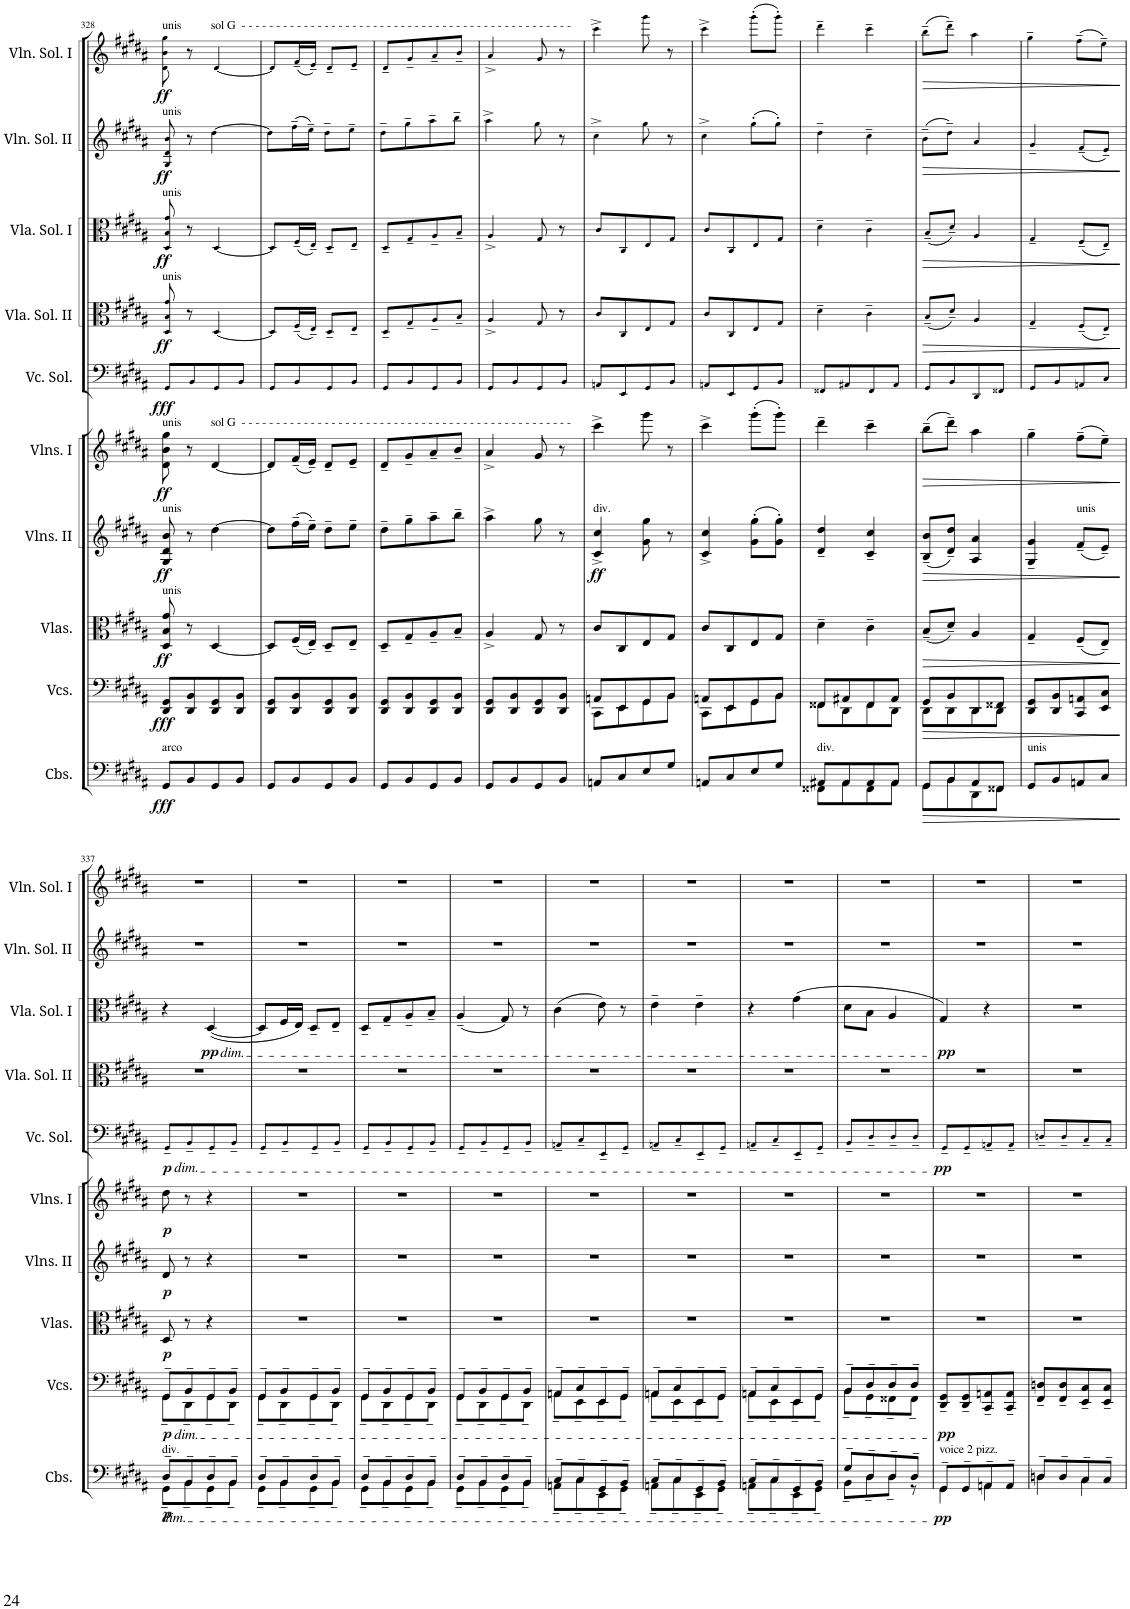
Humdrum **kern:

**kern	**dynam	**kern	**dynam	**kern	**dynam	**kern	**dynam	**kern	**dynam	**kern	**dynam	**kern	**dynam	**kern	**dynam	**kern	**dynam	**kern	**dynam
*part10	*part10	*part9	*part9	*part8	*part8	*part7	*part7	*part6	*part6	*part5	*part5	*part4	*part4	*part3	*part3	*part2	*part2	*part1	*part1
*staff10	*staff10	*staff9	*staff9	*staff8	*staff8	*staff7	*staff7	*staff6	*staff6	*staff5	*staff5	*staff4	*staff4	*staff3	*staff3	*staff2	*staff2	*staff1	*staff1
*I"Contrabasses	*	*I"Violoncellos	*	*I"Violas	*	*I"Violins II	*	*I"Violins I	*	*I"Violoncello Solo	*	*I"Viola Solo II	*	*I"Viola Solo I	*	*I"Violin Solo II	*	*I"Violin Solo I	*
*I'Cbs.	*	*I'Vcs.	*	*I'Vlas.	*	*I'Vlns. II	*	*I'Vlns. I	*	*I'Vc. Sol.	*	*I'Vla. Sol. II	*	*I'Vla. Sol. I	*	*I'Vln. Sol. II	*	*I'Vln. Sol. I	*
!!LO:PB:g=z
*clefF4	*	*clefF4	*	*clefC3	*	*clefG2	*	*clefG2	*	*clefF4	*	*clefC3	*	*clefC3	*	*clefG2	*	*clefG2	*
*Trd7c12	*	*	*	*	*	*	*	*	*	*	*	*	*	*	*	*	*	*	*
*k[f#c#g#d#a#]	*	*k[f#c#g#d#a#]	*	*k[f#c#g#d#a#]	*	*k[f#c#g#d#a#]	*	*k[f#c#g#d#a#]	*	*k[f#c#g#d#a#]	*	*k[f#c#g#d#a#]	*	*k[f#c#g#d#a#]	*	*k[f#c#g#d#a#]	*	*k[f#c#g#d#a#]	*
*M2/4	*	*M2/4	*	*M2/4	*	*M2/4	*	*M2/4	*	*M2/4	*	*M2/4	*	*M2/4	*	*M2/4	*	*M2/4	*
=328	=328	=328	=328	=328	=328	=328	=328	=328	=328	=328	=328	=328	=328	=328	=328	=328	=328	=328	=328
!	!	!	!	!	!	!	!	!	!	!	!	!	!	!	!	!	!	!LO:TX:a:t=unis	!
!	!	!	!	!	!	!	!	!	!	!	!	!	!	!	!	!LO:TX:a:t=unis	!	!	!
!	!	!	!	!	!	!	!	!	!	!	!	!	!	!LO:TX:a:t=unis	!	!	!	!	!
!	!	!	!	!	!	!	!	!	!	!	!	!LO:TX:a:t=unis	!	!	!	!	!	!	!
!	!	!	!	!	!	!	!	!LO:TX:a:t=unis	!	!	!	!	!	!	!	!	!	!	!
!	!	!	!	!	!	!LO:TX:a:t=unis	!	!	!	!	!	!	!	!	!	!	!	!	!
!	!	!	!	!LO:TX:a:t=unis	!	!	!	!	!	!	!	!	!	!	!	!	!	!	!
!LO:TX:a:t=arco	!	!	!	!	!	!	!	!	!	!	!	!	!	!	!	!	!	!	!
!	!LO:DY:b	!	!LO:DY:b	!	!LO:DY:b	!	!LO:DY:b	!	!LO:DY:b	!	!LO:DY:b	!	!LO:DY:b	!	!LO:DY:b	!	!LO:DY:b	!	!LO:DY:b
8GG#/L	fff	8DD#/ 8GG#/L	fff	8D#/ 8B/ 8g#/	ff	8G#/ 8d#/ 8b/	ff	8d#\ 8b\ 8gg#\	ff	8GG#/L	fff	8D#/ 8B/ 8g#/	ff	8D#/ 8B/ 8g#/	ff	8G#/ 8d#/ 8b/	ff	8d#\ 8b\ 8gg#\	ff
8BB/	.	8DD#/ 8BB/	.	8r	.	8r	.	8r	.	8BB/	.	8r	.	8r	.	8r	.	8r	.
!	!	!	!	!	!	!	!	!	!	!	!	!	!	!	!	!	!	!LO:TX:a:t=sol G  - - - - - - - - - - - - - - - - - - - - - - - - - - - - - - - - - - - - - - - - - - - - - - - -	!
!	!	!	!	!	!	!	!	!LO:TX:a:t=sol G  - - - - - - - - - - - - - - - - - - - - - - - - - - - - - - - - - - - - - - - - - - - - - - - -	!	!	!	!	!	!	!	!	!	!	!
8GG#/	.	8DD#/ 8GG#/	.	[4D#/	.	[4dd#\	.	[4d#/	.	8GG#/	.	4D#/	.	4D#/	.	4dd#\	.	4d#/	.
8BB/J	.	8DD#/ 8BB/J	.	.	.	.	.	.	.	8BB/J	.	.	.	.	.	.	.	.	.
=329	=329	=329	=329	=329	=329	=329	=329	=329	=329	=329	=329	=329	=329	=329	=329	=329	=329	=329	=329
8GG#/L	.	8DD#/ 8GG#/L	.	8D#/L]	.	8dd#\L]	.	8d#/L]	.	8GG#/L	.	8D#/L	.	8D#/L	.	8dd#\L	.	8d#/L	.
8BB/	.	8DD#/ 8BB/	.	(16F#~/L	.	(16ff#~\L	.	(16f#~/L	.	8BB/	.	(16F#~/L	.	(16F#~/L	.	(16ff#~\L	.	(16f#~/L	.
.	.	.	.	16E~/JJ)	.	16ee~\JJ)	.	16e~/JJ)	.	.	.	16E~/JJ)	.	16E~/JJ)	.	16ee~\JJ)	.	16e~/JJ)	.
8GG#/	.	8DD#/ 8GG#/	.	8D#~/L	.	8dd#~\L	.	8d#~/L	.	8GG#/	.	8D#~/L	.	8D#~/L	.	8dd#~\L	.	8d#~/L	.
8BB/J	.	8DD#/ 8BB/J	.	8E~/J	.	8ee~\J	.	8e~/J	.	8BB/J	.	8E~/J	.	8E~/J	.	8ee~\J	.	8e~/J	.
=330	=330	=330	=330	=330	=330	=330	=330	=330	=330	=330	=330	=330	=330	=330	=330	=330	=330	=330	=330
8GG#/L	.	8DD#/ 8GG#/L	.	8D#~/L	.	8dd#~\L	.	8d#~/L	.	8GG#/L	.	8D#~/L	.	8D#~/L	.	8dd#~\L	.	8d#~/L	.
8BB/	.	8DD#/ 8BB/	.	8G#~/	.	8gg#~\	.	8g#~/	.	8BB/	.	8G#~/	.	8G#~/	.	8gg#~\	.	8g#~/	.
8GG#/	.	8DD#/ 8GG#/	.	8A#~/	.	8aa#~\	.	8a#~/	.	8GG#/	.	8A#~/	.	8A#~/	.	8aa#~\	.	8a#~/	.
8BB/J	.	8DD#/ 8BB/J	.	8B~/J	.	8bb~\J	.	8b~/J	.	8BB/J	.	8B~/J	.	8B~/J	.	8bb~\J	.	8b~/J	.
=331	=331	=331	=331	=331	=331	=331	=331	=331	=331	=331	=331	=331	=331	=331	=331	=331	=331	=331	=331
8GG#/L	.	8DD#/ 8GG#/L	.	4A#^/	.	4aa#^\	.	4a#^/	.	8GG#/L	.	4A#^/	.	4A#^/	.	4aa#^\	.	4a#^/	.
8BB/	.	8DD#/ 8BB/	.	.	.	.	.	.	.	8BB/	.	.	.	.	.	.	.	.	.
8GG#/	.	8DD#/ 8GG#/	.	8G#/	.	8gg#\	.	8g#/	.	8GG#/	.	8G#/	.	8G#/	.	8gg#\	.	8g#/	.
8BB/J	.	8DD#/ 8BB/J	.	8r	.	8r	.	8r	.	8BB/J	.	8r	.	8r	.	8r	.	8r	.
=332	=332	=332	=332	=332	=332	=332	=332	=332	=332	=332	=332	=332	=332	=332	=332	=332	=332	=332	=332
*	*	*^	*	*	*	*	*	*	*	*	*	*	*	*	*	*	*	*	*
!	!	!	!	!	!	!	!LO:TX:a:t=div.	!	!	!	!	!	!	!	!	!	!	!	!	!
!	!	!	!	!	!	!	!	!LO:DY:b	!	!	!	!	!	!	!	!	!	!	!	!
8AAn/L	.	8AAn/L	8CC#\L	.	8c#/L	.	4c#/^ 4cc#/^	ff	4ccc#^\	.	8AAn/L	.	8c#/L	.	8c#/L	.	4cc#^\	.	4ccc#^\	.
8C#/	.	8EE/	8EE\	.	8C#/	.	.	.	.	.	8EE/	.	8C#/	.	8C#/	.	.	.	.	.
8E/	.	8GG#/	8GG#\	.	8E/	.	8g#\ 8gg#\	.	8ggg#\	.	8GG#/	.	8E/	.	8E/	.	8gg#\	.	8ggg#\	.
8G#/J	.	8BB/J	8BB\J	.	8G#/J	.	8r	.	8r	.	8BB/J	.	8G#/J	.	8G#/J	.	8r	.	8r	.
=333	=333	=333	=333	=333	=333	=333	=333	=333	=333	=333	=333	=333	=333	=333	=333	=333	=333	=333	=333	=333
8AAn/L	.	8AAn/L	8CC#\L	.	8c#/L	.	4c#/^ 4cc#/^	.	4ccc#^\	.	8AAn/L	.	8c#/L	.	8c#/L	.	4cc#^\	.	4ccc#^\	.
8C#/	.	8EE/	8EE\	.	8C#/	.	.	.	.	.	8EE/	.	8C#/	.	8C#/	.	.	.	.	.
8E/	.	8GG#/	8GG#\	.	8E/	.	(8g#\' 8gg#\'L	.	(8ggg#'\L	.	8GG#/	.	8E/	.	8E/	.	(8gg#'\L	.	(8ggg#'\L	.
8G#/J	.	8BB/J	8BB\J	.	8G#/J	.	8g#\' 8gg#\'J)	.	8ggg#'\J)	.	8BB/J	.	8G#/J	.	8G#/J	.	8gg#'\J)	.	8ggg#'\J)	.
=334	=334	=334	=334	=334	=334	=334	=334	=334	=334	=334	=334	=334	=334	=334	=334	=334	=334	=334	=334	=334
*^	*	*	*	*	*	*	*	*	*	*	*	*	*	*	*	*	*	*	*	*
!LO:TX:a:t=div.	!	!	!	!	!	!	!	!	!	!	!	!	!	!	!	!	!	!	!	!	!
8AA#X/L	8FF##X\L	.	8FF##X/L	8FF##\L	.	4d#~\	.	4d#/~ 4dd#/~	.	4ddd#~\	.	8FF##X/L	.	4d#~\	.	4d#~\	.	4dd#~\	.	4ddd#~\	.
8AA#/	8AA#\	.	8AA#X/	8DD#\	.	.	.	.	.	.	.	8AA#X/	.	.	.	.	.	.	.	.	.
8AA#/	8FF##\	.	8FF##/	8FF##\	.	4c#~\	.	4c#/~ 4cc#/~	.	4ccc#~\	.	8FF##/	.	4c#~\	.	4c#~\	.	4cc#~\	.	4ccc#~\	.
8AA#/J	8AA#\J	.	8AA#/J	8DD#\J	.	.	.	.	.	.	.	8AA#/J	.	.	.	.	.	.	.	.	.
=335	=335	=335	=335	=335	=335	=335	=335	=335	=335	=335	=335	=335	=335	=335	=335	=335	=335	=335	=335	=335	=335
!	!	!LO:HP:b	!	!	!LO:HP:b	!	!LO:HP:b	!	!LO:HP:b	!	!LO:HP:b	!	!	!	!LO:HP:b	!	!LO:HP:b	!	!LO:HP:b	!	!LO:HP:b
8GG#/L	8GG#\L	>	8GG#/L	8DD#\L	>	(8B~/L	>	(8B/~ 8b/~L	>	(8bb~\L	>	8GG#/L	.	(8B~/L	>	(8B~/L	>	(8b~\L	>	(8bb~\L	>
8BB/	8BB\	.	8BB/	8DD#\	.	8d#~/J)	.	8d#/~ 8dd#/~J)	.	8ddd#~\J)	.	8BB/	.	8d#~/J)	.	8d#~/J)	.	8dd#~\J)	.	8ddd#~\J)	.
8AA#/	8DD#\	.	8DD#/	8DD#\	.	4A#/	.	4A#/ 4a#/	.	4aa#\	.	8DD#/	.	4A#/	.	4A#/	.	4a#/	.	4aa#\	.
8FF##X/J	8FF##\J	.	8FF##X/J	8DD#\J	.	.	.	.	.	.	.	8FF##X/J	.	.	.	.	.	.	.	.	.
=336	=336	=336	=336	=336	=336	=336	=336	=336	=336	=336	=336	=336	=336	=336	=336	=336	=336	=336	=336	=336	=336
!LO:TX:a:t=unis	!	!	!	!	!	!	!	!	!	!	!	!	!	!	!	!	!	!	!	!	!
*v	*v	*	*	*	*	*	*	*	*	*	*	*	*	*	*	*	*	*	*	*	*
*	*	*v	*v	*	*	*	*	*	*	*	*	*	*	*	*	*	*	*	*	*
8GG#/L	.	8DD#/ 8GG#/L	.	4G#~/	.	4G#/~ 4g#/~	.	4gg#~\	.	8GG#/L	.	4G#~/	.	4G#~/	.	4g#~/	.	4gg#~\	.
8BB/	.	8DD#/ 8BB/	.	.	.	.	.	.	.	8BB/	.	.	.	.	.	.	.	.	.
!	!	!	!	!	!	!LO:TX:a:t=unis	!	!	!	!	!	!	!	!	!	!	!	!	!
8AAn/	.	8CC#/ 8AAn/	.	(8F#~/L	.	(8f#~/L	.	(8ff#~\L	.	8AAn/	.	(8F#~/L	.	(8F#~/L	.	(8f#~/L	.	(8ff#~\L	.
8C#/J	.	8EE/ 8C#/J	.	8E~/J)	.	8e~/J)	.	8ee~\J)	.	8C#/J	.	8E~/J)	.	8E~/J)	.	8e~/J)	.	8ee~\J)	.
.	]	.	]	.	]	.	]	.	]	.	.	.	]	.	]	.	]	.	]
!!LO:LB:g=z
=337	=337	=337	=337	=337	=337	=337	=337	=337	=337	=337	=337	=337	=337	=337	=337	=337	=337	=337	=337
*^	*	*^	*	*	*	*	*	*	*	*	*	*	*	*	*	*	*	*	*
!	!	!	!	!	!	!	!	!	!	!	!	!LO:TX:b:i:t=dim.	!	!	!	!	!	!	!	!	!
!	!	!	!LO:TX:b:i:t=dim.	!	!	!	!	!	!	!	!	!	!	!	!	!	!	!	!	!	!
!LO:TX:a:t=div.	!	!	!	!	!	!	!	!	!	!	!	!	!	!	!	!	!	!	!	!	!
!LO:TX:b:i:t=dim.	!	!	!	!	!	!	!	!	!	!	!	!	!	!	!	!	!	!	!	!	!
!	!	!LO:DY:b	!	!	!LO:DY:b	!	!LO:DY:b	!	!LO:DY:b	!	!LO:DY:b	!	!LO:DY:b	!	!	!	!	!	!	!	!
8D#~/L	8GG#~\L	p	8GG#~/L	8GG#~\L	p	8D#/	p	8d#/	p	8dd#\	p	8GG#~/L	p	2r	.	4r	.	2r	.	2r	.
8BB~/	8BB~\	.	8BB~/	8DD#~\	.	8r	.	8r	.	8r	.	8BB~/	.	.	.	.	.	.	.	.	.
!	!	!	!	!	!	!	!	!	!	!	!	!	!	!	!	!LO:TX:b:i:t=dim.	!	!	!	!	!
!	!	!	!	!	!	!	!	!	!	!	!	!	!	!	!	!	!LO:DY:b	!	!	!	!
8D#~/	8GG#~\	.	8GG#~/	8GG#~\	.	4r	.	4r	.	4r	.	8GG#~/	.	.	.	([4D#/	pp	.	.	.	.
8BB~/J	8BB~\J	.	8BB~/J	8DD#~\J	.	.	.	.	.	.	.	8BB~/J	.	.	.	.	.	.	.	.	.
=338	=338	=338	=338	=338	=338	=338	=338	=338	=338	=338	=338	=338	=338	=338	=338	=338	=338	=338	=338	=338	=338
8D#~/L	8GG#~\L	.	8GG#~/L	8GG#~\L	.	2r	.	2r	.	2r	.	8GG#~/L	.	2r	.	8D#/L]	.	2r	.	2r	.
8BB~/	8BB~\	.	8BB~/	8DD#~\	.	.	.	.	.	.	.	8BB~/	.	.	.	16F#/L	.	.	.	.	.
.	.	.	.	.	.	.	.	.	.	.	.	.	.	.	.	16E/JJ)	.	.	.	.	.
8D#~/	8GG#~\	.	8GG#~/	8GG#~\	.	.	.	.	.	.	.	8GG#~/	.	.	.	8D#~/L	.	.	.	.	.
8BB~/J	8BB~\J	.	8BB~/J	8DD#~\J	.	.	.	.	.	.	.	8BB~/J	.	.	.	8E~/J	.	.	.	.	.
=339	=339	=339	=339	=339	=339	=339	=339	=339	=339	=339	=339	=339	=339	=339	=339	=339	=339	=339	=339	=339	=339
8D#~/L	8GG#~\L	.	8GG#~/L	8GG#~\L	.	2r	.	2r	.	2r	.	8GG#~/L	.	2r	.	8D#~/L	.	2r	.	2r	.
8BB~/	8BB~\	.	8BB~/	8DD#~\	.	.	.	.	.	.	.	8BB~/	.	.	.	8G#~/	.	.	.	.	.
8D#~/	8GG#~\	.	8GG#~/	8GG#~\	.	.	.	.	.	.	.	8GG#~/	.	.	.	8A#~/	.	.	.	.	.
8BB~/J	8BB~\J	.	8BB~/J	8DD#~\J	.	.	.	.	.	.	.	8BB~/J	.	.	.	8B~/J	.	.	.	.	.
=340	=340	=340	=340	=340	=340	=340	=340	=340	=340	=340	=340	=340	=340	=340	=340	=340	=340	=340	=340	=340	=340
8D#~/L	8GG#~\L	.	8GG#~/L	8GG#~\L	.	2r	.	2r	.	2r	.	8GG#~/L	.	2r	.	(4A#~/	.	2r	.	2r	.
8BB~/	8BB~\	.	8BB~/	8DD#~\	.	.	.	.	.	.	.	8BB~/	.	.	.	.	.	.	.	.	.
8D#~/	8GG#~\	.	8GG#~/	8GG#~\	.	.	.	.	.	.	.	8GG#~/	.	.	.	8G#/)	.	.	.	.	.
8BB~/J	8BB~\J	.	8BB~/J	8DD#~\J	.	.	.	.	.	.	.	8BB~/J	.	.	.	8r	.	.	.	.	.
=341	=341	=341	=341	=341	=341	=341	=341	=341	=341	=341	=341	=341	=341	=341	=341	=341	=341	=341	=341	=341	=341
8C#~/L	8AAn~\L	.	8AAn~/L	8AA~\L	.	2r	.	2r	.	2r	.	8AAn~/L	.	2r	.	(4c#\	.	2r	.	2r	.
8C#~/	8C#~\	.	8C#~/	8EE~\	.	.	.	.	.	.	.	8C#~/	.	.	.	.	.	.	.	.	.
8GG#~/	8EE~\	.	8EE~/	8EE~\	.	.	.	.	.	.	.	8EE~/	.	.	.	8e\)	.	.	.	.	.
8BB~/J	8GG#~\J	.	8GG#~/J	8GG#~\J	.	.	.	.	.	.	.	8GG#~/J	.	.	.	8r	.	.	.	.	.
=342	=342	=342	=342	=342	=342	=342	=342	=342	=342	=342	=342	=342	=342	=342	=342	=342	=342	=342	=342	=342	=342
8C#~/L	8AAn~\L	.	8AAn~/L	8AA~\L	.	2r	.	2r	.	2r	.	8AAn~/L	.	2r	.	4e~\	.	2r	.	2r	.
8C#~/	8C#~\	.	8C#~/	8EE~\	.	.	.	.	.	.	.	8C#~/	.	.	.	.	.	.	.	.	.
8GG#~/	8EE~\	.	8EE~/	8EE~\	.	.	.	.	.	.	.	8EE~/	.	.	.	4e~\	.	.	.	.	.
8BB~/J	8GG#~\J	.	8GG#~/J	8GG#~\J	.	.	.	.	.	.	.	8GG#~/J	.	.	.	.	.	.	.	.	.
=343	=343	=343	=343	=343	=343	=343	=343	=343	=343	=343	=343	=343	=343	=343	=343	=343	=343	=343	=343	=343	=343
8C#~/L	8AAn~\L	.	8AAn~/L	8AA~\L	.	2r	.	2r	.	2r	.	8AAn~/L	.	2r	.	4r	.	2r	.	2r	.
8C#~/	8C#~\	.	8C#~/	8EE~\	.	.	.	.	.	.	.	8C#~/	.	.	.	.	.	.	.	.	.
8GG#~/	8EE~\	.	8EE~/	8EE~\	.	.	.	.	.	.	.	8EE~/	.	.	.	(4g#\	.	.	.	.	.
8BB~/J	8GG#~\J	.	8GG#~/J	8GG#~\J	.	.	.	.	.	.	.	8GG#~/J	.	.	.	.	.	.	.	.	.
=344	=344	=344	=344	=344	=344	=344	=344	=344	=344	=344	=344	=344	=344	=344	=344	=344	=344	=344	=344	=344	=344
8G#~/L	8BB~\L	.	8BB~/L	8BB~\L	.	2r	.	2r	.	2r	.	8BB~/L	.	2r	.	8d#\L	.	2r	.	2r	.
8D#~/	8D#~\	.	8D#~/	8GG#~\	.	.	.	.	.	.	.	8D#~/	.	.	.	8B\J	.	.	.	.	.
8D#~/	8D#~\J	.	8D#~/	8FF##X~\	.	.	.	.	.	.	.	8D#~/	.	.	.	4A#/	.	.	.	.	.
8D#~/J	8r	.	8D#~/J	8FF##~\J	.	.	.	.	.	.	.	8D#~/J	.	.	.	.	.	.	.	.	.
=345	=345	=345	=345	=345	=345	=345	=345	=345	=345	=345	=345	=345	=345	=345	=345	=345	=345	=345	=345	=345	=345
!LO:TX:a:t=voice 2 pizz.	!	!	!	!	!	!	!	!	!	!	!	!	!	!	!	!	!	!	!	!	!
!	!	!LO:DY:b	!	!	!LO:DY:b	!	!	!	!	!	!	!	!LO:DY:b	!	!	!	!LO:DY:b	!	!	!	!
*	*	*	*v	*v	*	*	*	*	*	*	*	*	*	*	*	*	*	*	*	*	*
8GG#~/L	4GG#\	pp	8DD#/~ 8GG#/~L	pp	2r	.	2r	.	2r	.	8GG#~/L	pp	2r	.	4G#/)	pp	2r	.	2r	.
8GG#~/	.	.	8DD#/~ 8GG#/~	.	.	.	.	.	.	.	8GG#~/	.	.	.	.	.	.	.	.	.
8AAn~/	4AA\	.	8CC#/~ 8AAn/~	.	.	.	.	.	.	.	8AAn~/	.	.	.	4r	.	.	.	.	.
8AA~/J	.	.	8CC#/~ 8AA/~J	.	.	.	.	.	.	.	8AA~/J	.	.	.	.	.	.	.	.	.
=346	=346	=346	=346	=346	=346	=346	=346	=346	=346	=346	=346	=346	=346	=346	=346	=346	=346	=346	=346	=346
8Dn~/L	4D\	.	8FF#/~ 8Dn/~L	.	2r	.	2r	.	2r	.	8Dn~/L	.	2r	.	2r	.	2r	.	2r	.
8D~/	.	.	8FF#/~ 8D/~	.	.	.	.	.	.	.	8D~/	.	.	.	.	.	.	.	.	.
8C#~/	4C#\	.	8EE/~ 8C#/~	.	.	.	.	.	.	.	8C#~/	.	.	.	.	.	.	.	.	.
8C#~/J	.	.	8EE/~ 8C#/~J	.	.	.	.	.	.	.	8C#~/J	.	.	.	.	.	.	.	.	.
*v	*v	*	*	*	*	*	*	*	*	*	*	*	*	*	*	*	*	*	*	*
=	=	=	=	=	=	=	=	=	=	=	=	=	=	=	=	=	=	=	=
*-	*-	*-	*-	*-	*-	*-	*-	*-	*-	*-	*-	*-	*-	*-	*-	*-	*-	*-	*-
